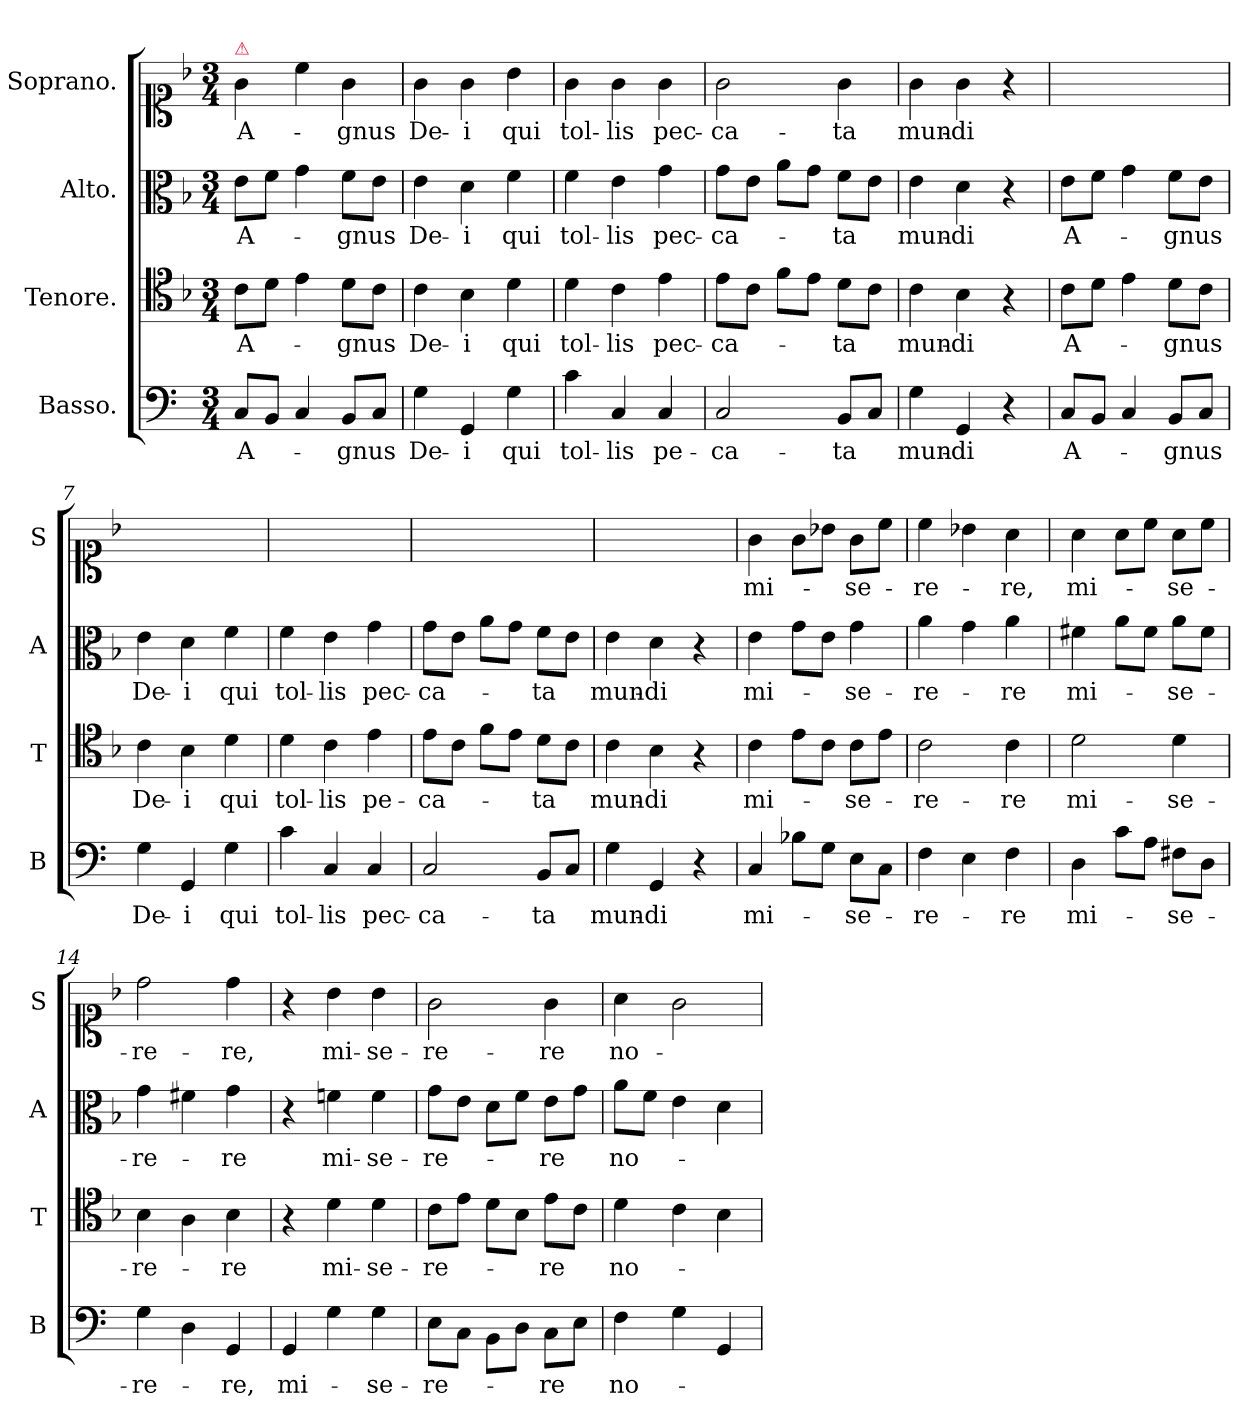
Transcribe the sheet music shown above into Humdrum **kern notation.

**kern	**text	**kern	**text	**kern	**text	**kern	**text
*part4	*part4	*part3	*part3	*part2	*part2	*part1	*part1
*staff4	*staff4	*staff3	*staff3	*staff2	*staff2	*staff1	*staff1
*I"Basso.	*	*I"Tenore.	*	*I"Alto.	*	*I"Soprano.	*
*I'B	*	*I'T	*	*I'A	*	*I'S	*
*clefF4	*	*clefC4	*	*clefC3	*	*clefC1	*
*k[]	*	*k[b-]	*	*k[b-]	*	*k[b-]	*
*M3/4	*	*M3/4	*	*M3/4	*	*M3/4	*
=1	=1	=1	=1	=1	=1	=1	=1
!	!	!	!	!	!	!LO:TX:a:color=crimson:t=⚠	!
8C/L	A-	8c\L	A-	8e\L	A-	4g\	A-
8BB/J	.	8d\J	.	8f\J	.	.	.
4C/	.	4e\	.	4g\	.	4cc\	.
8BB/L	-gnus	8d\L	-gnus	8f\L	-gnus	4g\	-gnus
8C/J	.	8c\J	.	8e\J	.	.	.
=2	=2	=2	=2	=2	=2	=2	=2
4G\	De-	4c\	De-	4e\	De-	4g\	De-
4GG/	-i	4B-\	-i	4d\	-i	4g\	-i
4G\	qui	4d\	qui	4f\	qui	4b-\	qui
=3	=3	=3	=3	=3	=3	=3	=3
4c\	tol-	4d\	tol-	4f\	tol-	4g\	tol-
4C/	-lis	4c\	-lis	4e\	-lis	4g\	-lis
4C/	pe-	4e\	pec-	4g\	pec-	4g\	pec-
=4	=4	=4	=4	=4	=4	=4	=4
2C/	-ca-	8e\L	-ca-	8g\L	-ca-	2g\	-ca-
.	.	8c\J	.	8e\J	.	.	.
.	.	8f\L	.	8a\L	.	.	.
.	.	8e\J	.	8g\J	.	.	.
8BB/L	-ta	8d\L	-ta	8f\L	-ta	4g\	-ta
8C/J	.	8c\J	.	8e\J	.	.	.
=5	=5	=5	=5	=5	=5	=5	=5
4G\	mun-	4c\	mun-	4e\	mun-	4g\	mun-
4GG/	-di	4B-\	-di	4d\	-di	4g\	-di
4r	.	4r	.	4r	.	4r	.
=6	=6	=6	=6	=6	=6	=6	=6
8C/L	A-	8c\L	A-	8e\L	A-	4g\yy	A-
8BB/J	.	8d\J	.	8f\J	.	.	.
4C/	.	4e\	.	4g\	.	4cc\yy	.
8BB/L	-gnus	8d\L	-gnus	8f\L	gnus	4g\yy	-gnus
8C/J	.	8c\J	.	8e\J	.	.	.
=7	=7	=7	=7	=7	=7	=7	=7
4G\	De-	4c\	De-	4e\	De-	4g\yy	De-
4GG/	-i	4B-\	-i	4d\	-i	4g\yy	-i
4G\	qui	4d\	qui	4f\	qui	4b-\yy	qui
=8	=8	=8	=8	=8	=8	=8	=8
4c\	tol-	4d\	tol-	4f\	tol-	4g\yy	tol-
4C/	-lis	4c\	-lis	4e\	-lis	4g\yy	-lis
4C/	pec-	4e\	pe-	4g\	pec-	4g\yy	pec-
=9	=9	=9	=9	=9	=9	=9	=9
2C/	-ca-	8e\L	-ca-	8g\L	-ca-	2g\yy	-ca-
.	.	8c\J	.	8e\J	.	.	.
.	.	8f\L	.	8a\L	.	.	.
.	.	8e\J	.	8g\J	.	.	.
8BB/L	-ta	8d\L	-ta	8f\L	-ta	4g\yy	-ta
8C/J	.	8c\J	.	8e\J	.	.	.
=10	=10	=10	=10	=10	=10	=10	=10
4G\	mun-	4c\	mun-	4e\	mun-	4g\yy	mun-
4GG/	-di	4B-\	-di	4d\	-di	4g\yy	-di
4r	.	4r	.	4r	.	4ryy	.
=11	=11	=11	=11	=11	=11	=11	=11
4C/	mi-	4c\	mi-	4e\	mi-	4g\	mi-
8B-X\L	.	8e\L	.	8g\L	.	8g\L	.
8G\J	.	8c\J	.	8e\J	.	8b-X\J	.
8E\L	-se-	8c\L	-se-	4g\	-se-	8g\L	-se-
8C\J	.	8e\J	.	.	.	8cc\J	.
=12	=12	=12	=12	=12	=12	=12	=12
4F\	-re-	2c\	-re-	4a\	-re-	4cc\	-re-
4E\	.	.	.	4g\	.	4b-X\	.
4F\	-re	4c\	-re	4a\	-re	4a\	-re,
=13	=13	=13	=13	=13	=13	=13	=13
4D\	mi-	2d\	mi-	4f#X\	mi-	4a\	mi-
8c\L	.	.	.	8a\L	.	8a\L	.
8A\J	.	.	.	8f#\J	.	8cc\J	.
8F#X\L	-se-	4d\	-se-	8a\L	-se-	8a\L	-se-
8D\J	.	.	.	8f#\J	.	8cc\J	.
=14	=14	=14	=14	=14	=14	=14	=14
4G\	-re-	4B-\	-re-	4g\	-re-	2dd\	-re-
4D\	.	4A\	.	4f#X\	.	.	.
4GG/	-re,	4B-\	-re	4g\	-re	4dd\	-re,
=15	=15	=15	=15	=15	=15	=15	=15
4GG/	mi-	4r	.	4r	.	4r	.
4G\	.	4d\	mi-	4fn\	mi-	4b-\	mi-
4G\	-se-	4d\	-se-	4f\	-se-	4b-\	-se-
=16	=16	=16	=16	=16	=16	=16	=16
8E\L	-re-	8c\L	-re-	8g\L	-re-	2g\	-re-
8C\J	.	8e\J	.	8e\J	.	.	.
8BB\L	.	8d\L	.	8d\L	.	.	.
8D\J	.	8B-\J	.	8f\J	.	.	.
8C\L	-re	8e\L	-re	8e\L	-re	4g\	-re
8E\J	.	8c\J	.	8g\J	.	.	.
=17	=17	=17	=17	=17	=17	=17	=17
4F\	no-	4d\	no-	8a\L	no-	4a\	no-
.	.	.	.	8f\J	.	.	.
4G\	.	4c\	.	4e\	.	2g\	.
4GG/	.	4B-\	.	4d\	.	.	.
=	=	=	=	=	=	=	=
*-	*-	*-	*-	*-	*-	*-	*-
